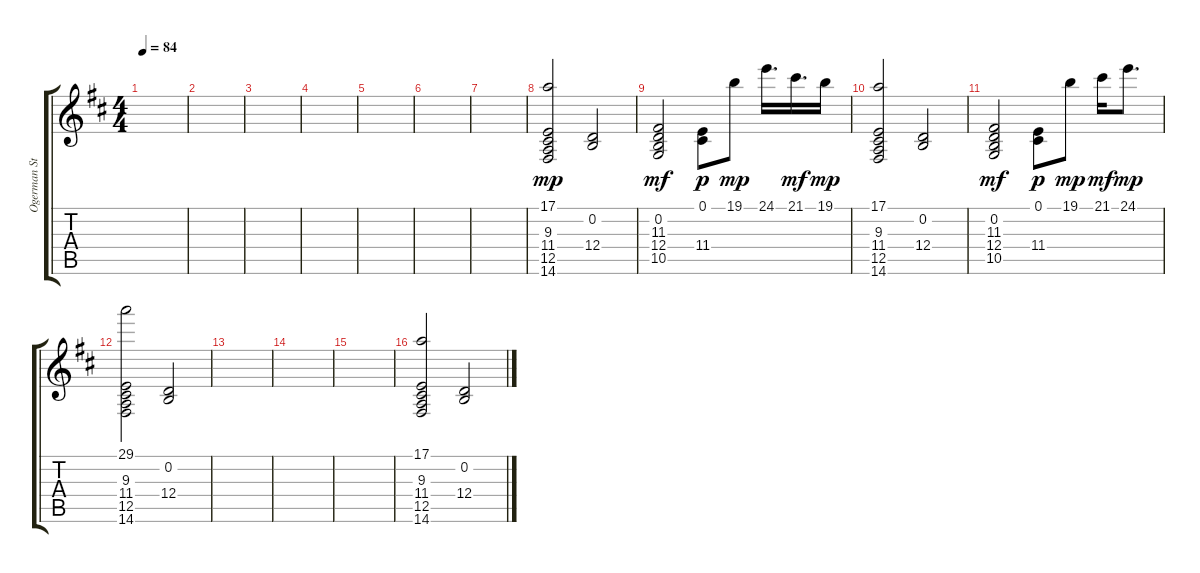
\track ("Ogerman Strings" "Ogerman St") {instrument stringensemble2}
\staff {score tabs}
\tuning (E4 B3 G3 D3 A2 E2) {hide}
\ts (4 4)
\tempo 84
\clef g2
\ks d
|
|
|
|
|
|
|
(17.1 9.3 11.4 12.5 14.6).2{dy mp} (0.2 12.4).2 |
(0.2 11.3 12.4 10.5).2{dy mf} (0.1 11.4).8{dy p} 19.1.8{dy mp} 24.1.16{d} 21.1.16{d dy mf} 19.1.16{dy mp} |
(17.1 9.3 11.4 12.5 14.6).2 (0.2 12.4).2 |
(0.2 11.3 12.4 10.5).2{dy mf} (0.1 11.4).8{dy p} 19.1.8{dy mp} 21.1.16{dy mf} 24.1.8{d dy mp} |
(29.1 9.3 11.4 12.5 14.6).2 (0.2 12.4).2 |
|
|
|
(17.1 9.3 11.4 12.5 14.6).2 (0.2 12.4).2
